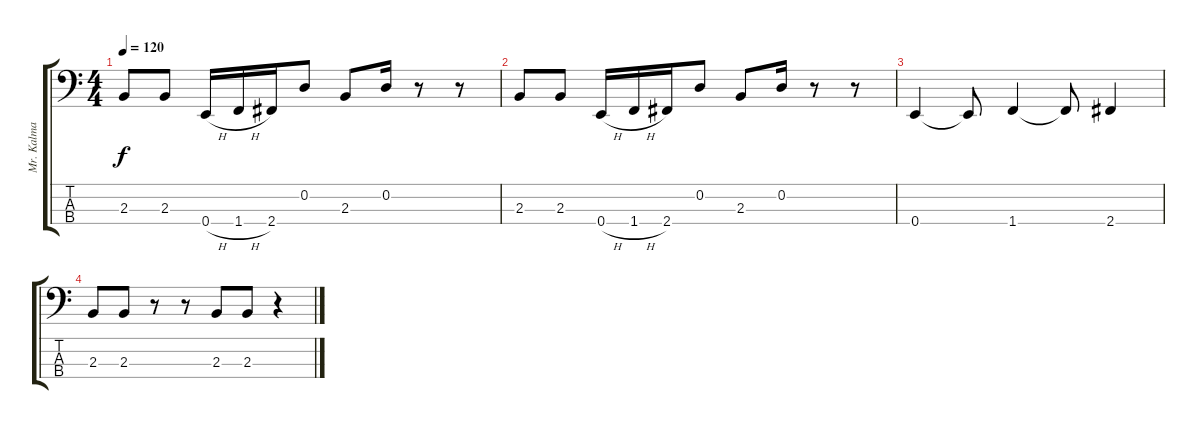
\track ("Mr. Kalma" "Mr. Kalma") {instrument electricbasspick}
\staff {score tabs}
\tuning (G2 D2 A1 E1) {hide}
\ts (4 4)
\tempo 120
\clef f4
\ks c
2.3.8{dy f} 2.3.8 0.4{h}.16 1.4{h}.16 2.4.16 0.2.8 2.3.8 0.2.16 r.8 r.8 |
2.3.8 2.3.8 0.4{h}.16 1.4{h}.16 2.4.16 0.2.8 2.3.8 0.2.16 r.8 r.8 |
0.4.4 0.4{t}.8 1.4.4 1.4{t}.8 2.4.4 |
2.3.8 2.3.8 r.8 r.8 2.3.8 2.3.8 r.4
